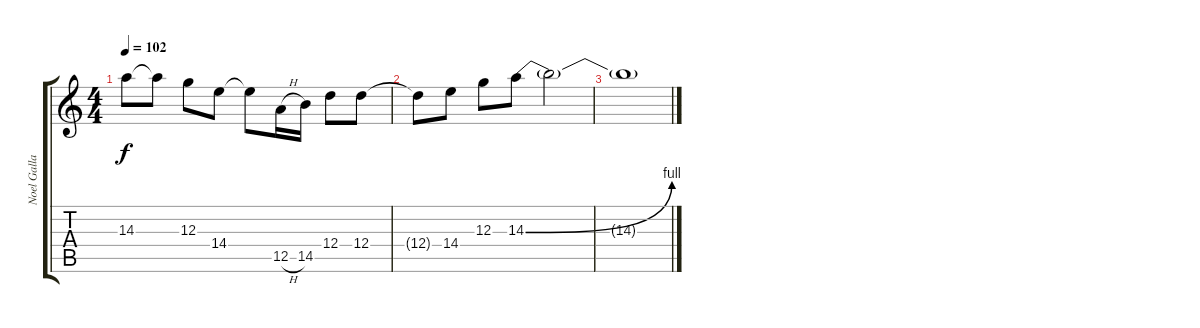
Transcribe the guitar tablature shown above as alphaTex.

\track ("Noel Gallagher" "Noel Galla") {instrument distortionguitar}
\staff {score tabs}
\tuning (E4 B3 G3 D3 A2 E2) {hide}
\ts (4 4)
\tempo 102
\clef g2
\ks c
14.3{t}.8{dy f} 14.3{t}.8 12.3.8 14.4.8 14.4{t}.8 12.5{h}.16 14.5.16 12.4.8 12.4.8 |
12.4{t}.8 14.4.8 12.3.8 14.3{be (bend 0 0 60 4)}.8 14.3{t}.2 |
14.3{t}.1
